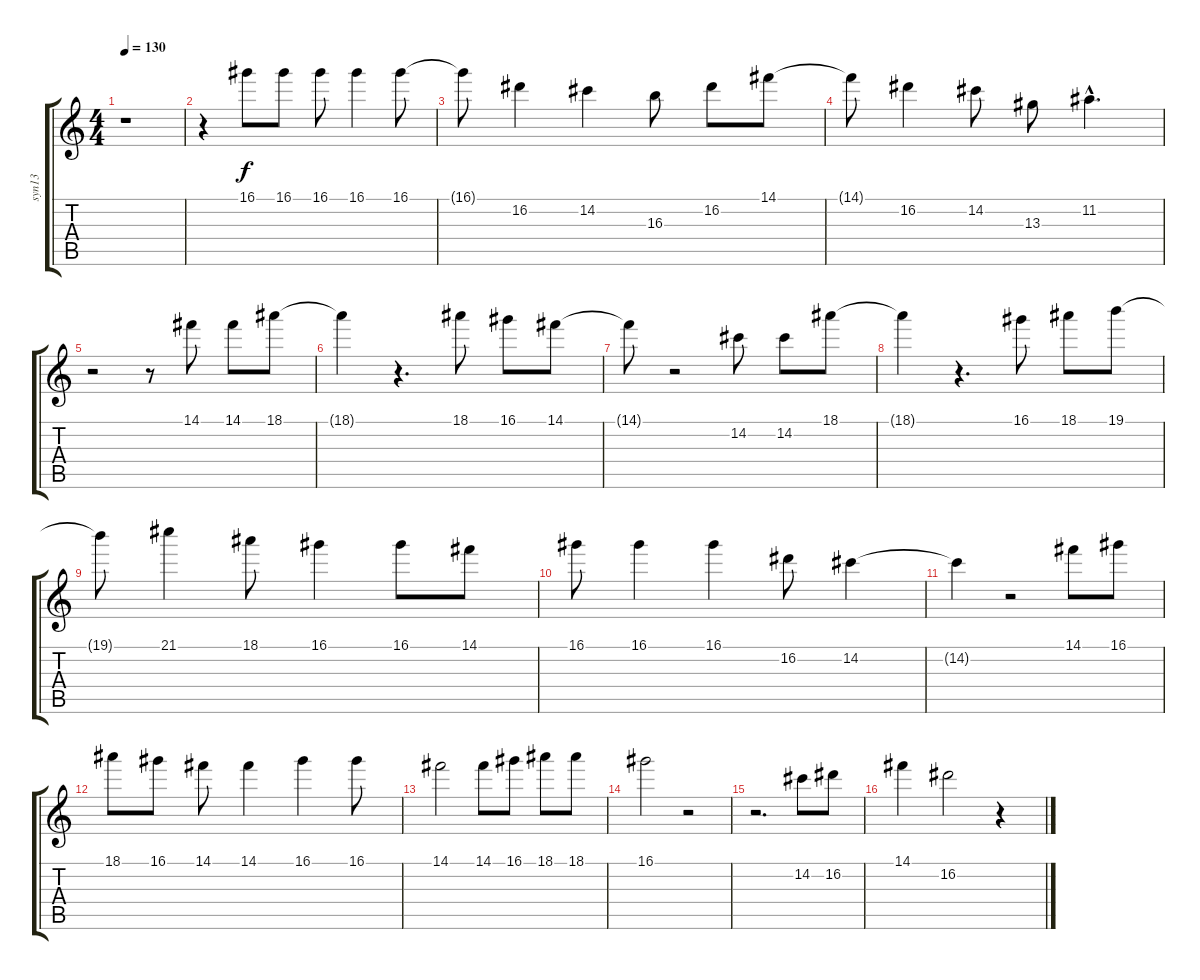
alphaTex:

\track ("syn13               " "syn13     ") {instrument electricbassfinger}
\staff {score tabs}
\tuning (E4 B3 G3 D3 A2 E2) {hide}
\ts (4 4)
\tempo 130
\clef g2
\ks c
r.1{dy f} |
r.4 16.1.8 16.1.8 16.1.8 16.1.4 16.1.8 |
16.1{t}.8 16.2.4 14.2.4 16.3.8 16.2.8 14.1.8 |
14.1{t}.8 16.2.4 14.2.8 13.3.8 11.2{hac}.4{d} |
r.2 r.8 14.1.8 14.1.8 18.1.8 |
18.1{t}.4 r.4{d} 18.1.8 16.1.8 14.1.8 |
14.1{t}.8 r.2 14.2.8 14.2.8 18.1.8 |
18.1{t}.4 r.4{d} 16.1.8 18.1.8 19.1.8 |
19.1{t}.8 21.1.4 18.1.8 16.1.4 16.1.8 14.1.8 |
16.1.8 16.1.4 16.1.4 16.2.8 14.2.4 |
14.2{t}.4 r.2 14.1.8 16.1.8 |
18.1.8 16.1.8 14.1.8 14.1.4 16.1.4 16.1.8 |
14.1.2 14.1.8 16.1.8 18.1.8 18.1.8 |
16.1.2 r.2 |
r.2{d} 14.2.8 16.2.8 |
14.1.4 16.2.2 r.4
